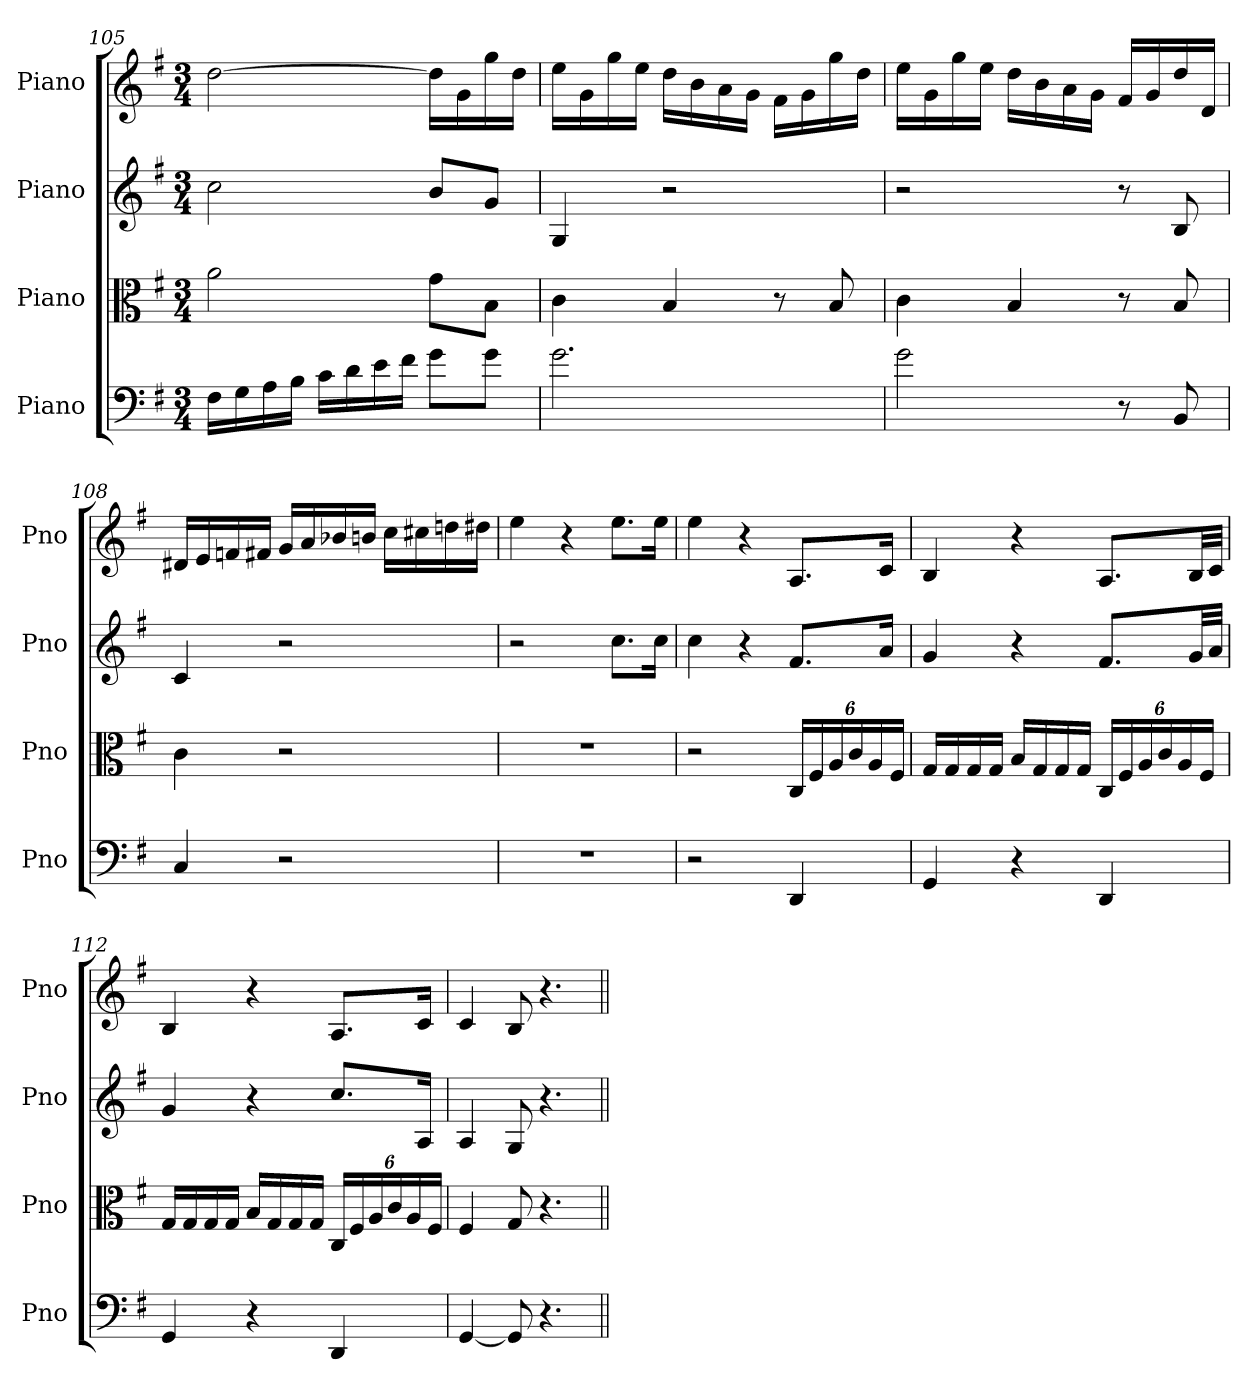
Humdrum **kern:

**kern	**kern	**kern	**kern
*part4	*part3	*part2	*part1
*staff4	*staff3	*staff2	*staff1
*I"Piano	*I"Piano	*I"Piano	*I"Piano
*I'Pno	*I'Pno	*I'Pno	*I'Pno
*clefF4	*clefC3	*clefG2	*clefG2
*k[f#]	*k[f#]	*k[f#]	*k[f#]
*M3/4	*M3/4	*M3/4	*M3/4
=105	=105	=105	=105
16F#\LL	2a\	2cc\	[2dd\
16G\	.	.	.
16A\	.	.	.
16B\JJ	.	.	.
16c\LL	.	.	.
16d\	.	.	.
16e\	.	.	.
16f#\JJ	.	.	.
8g\L	8g\L	8b/L	16dd\LL]
.	.	.	16g\
8g\J	8B\J	8g/J	16gg\
.	.	.	16dd\JJ
!!LO:PB:g=z
=106	=106	=106	=106
2.g\	4c\	4G/	16ee\LL
.	.	.	16g\
.	.	.	16gg\
.	.	.	16ee\JJ
.	4B/	2r	16dd\LL
.	.	.	16b\
.	.	.	16a\
.	.	.	16g\JJ
.	8r	.	16f#\LL
.	.	.	16g\
.	8B/	.	16gg\
.	.	.	16dd\JJ
=107	=107	=107	=107
2g\	4c\	2r	16ee\LL
.	.	.	16g\
.	.	.	16gg\
.	.	.	16ee\JJ
.	4B/	.	16dd\LL
.	.	.	16b\
.	.	.	16a\
.	.	.	16g\JJ
8r	8r	8r	16f#/LL
.	.	.	16g/
8BB/	8B/	8B/	16dd/
.	.	.	16d/JJ
=108	=108	=108	=108
4C/	4c\	4c/	16d#X/LL
.	.	.	16e/
.	.	.	16fn/
.	.	.	16f#X/JJ
2r	2r	2r	16g/LL
.	.	.	16a/
.	.	.	16b-X/
.	.	.	16bn/JJ
.	.	.	16cc\LL
.	.	.	16cc#X\
.	.	.	16ddn\
.	.	.	16dd#X\JJ
=109	=109	=109	=109
2.r	2.r	2r	4ee\
.	.	.	4r
.	.	8.cc\L	8.ee\L
.	.	16cc\Jk	16ee\Jk
!!LO:LB:g=z
=110	=110	=110	=110
2r	2r	4cc\	4ee\
.	.	4r	4r
*	*Xbrackettup	*	*
4DD/	24C/LL	8.f#/L	8.A/L
.	24F#/	.	.
.	24A/	.	.
.	24c/	.	.
.	24A/	.	.
.	.	16a/Jk	16c/Jk
.	24F#/JJ	.	.
=111	=111	=111	=111
4GG/	16G/LL	4g/	4B/
.	16G/	.	.
.	16G/	.	.
.	16G/JJ	.	.
4r	16B/LL	4r	4r
.	16G/	.	.
.	16G/	.	.
.	16G/JJ	.	.
4DD/	24C/LL	8.f#/L	8.A/L
.	24F#/	.	.
.	24A/	.	.
.	24c/	.	.
.	24A/	.	.
.	.	32g/LL	32B/LL
.	24F#/JJ	.	.
.	.	32a/JJJ	32c/JJJ
=112	=112	=112	=112
4GG/	16G/LL	4g/	4B/
.	16G/	.	.
.	16G/	.	.
.	16G/JJ	.	.
4r	16B/LL	4r	4r
.	16G/	.	.
.	16G/	.	.
.	16G/JJ	.	.
4DD/	24C/LL	8.cc/L	8.A/L
.	24F#/	.	.
.	24A/	.	.
.	24c/	.	.
.	24A/	.	.
.	.	16A/Jk	16c/Jk
.	24F#/JJ	.	.
=113	=113	=113	=113
[4GG/	4F#/	4A/	4c/
8GG/]	8G/	8G/	8B/
4.r	4.r	4.r	4.r
=||	=||	=||	=||
*-	*-	*-	*-
